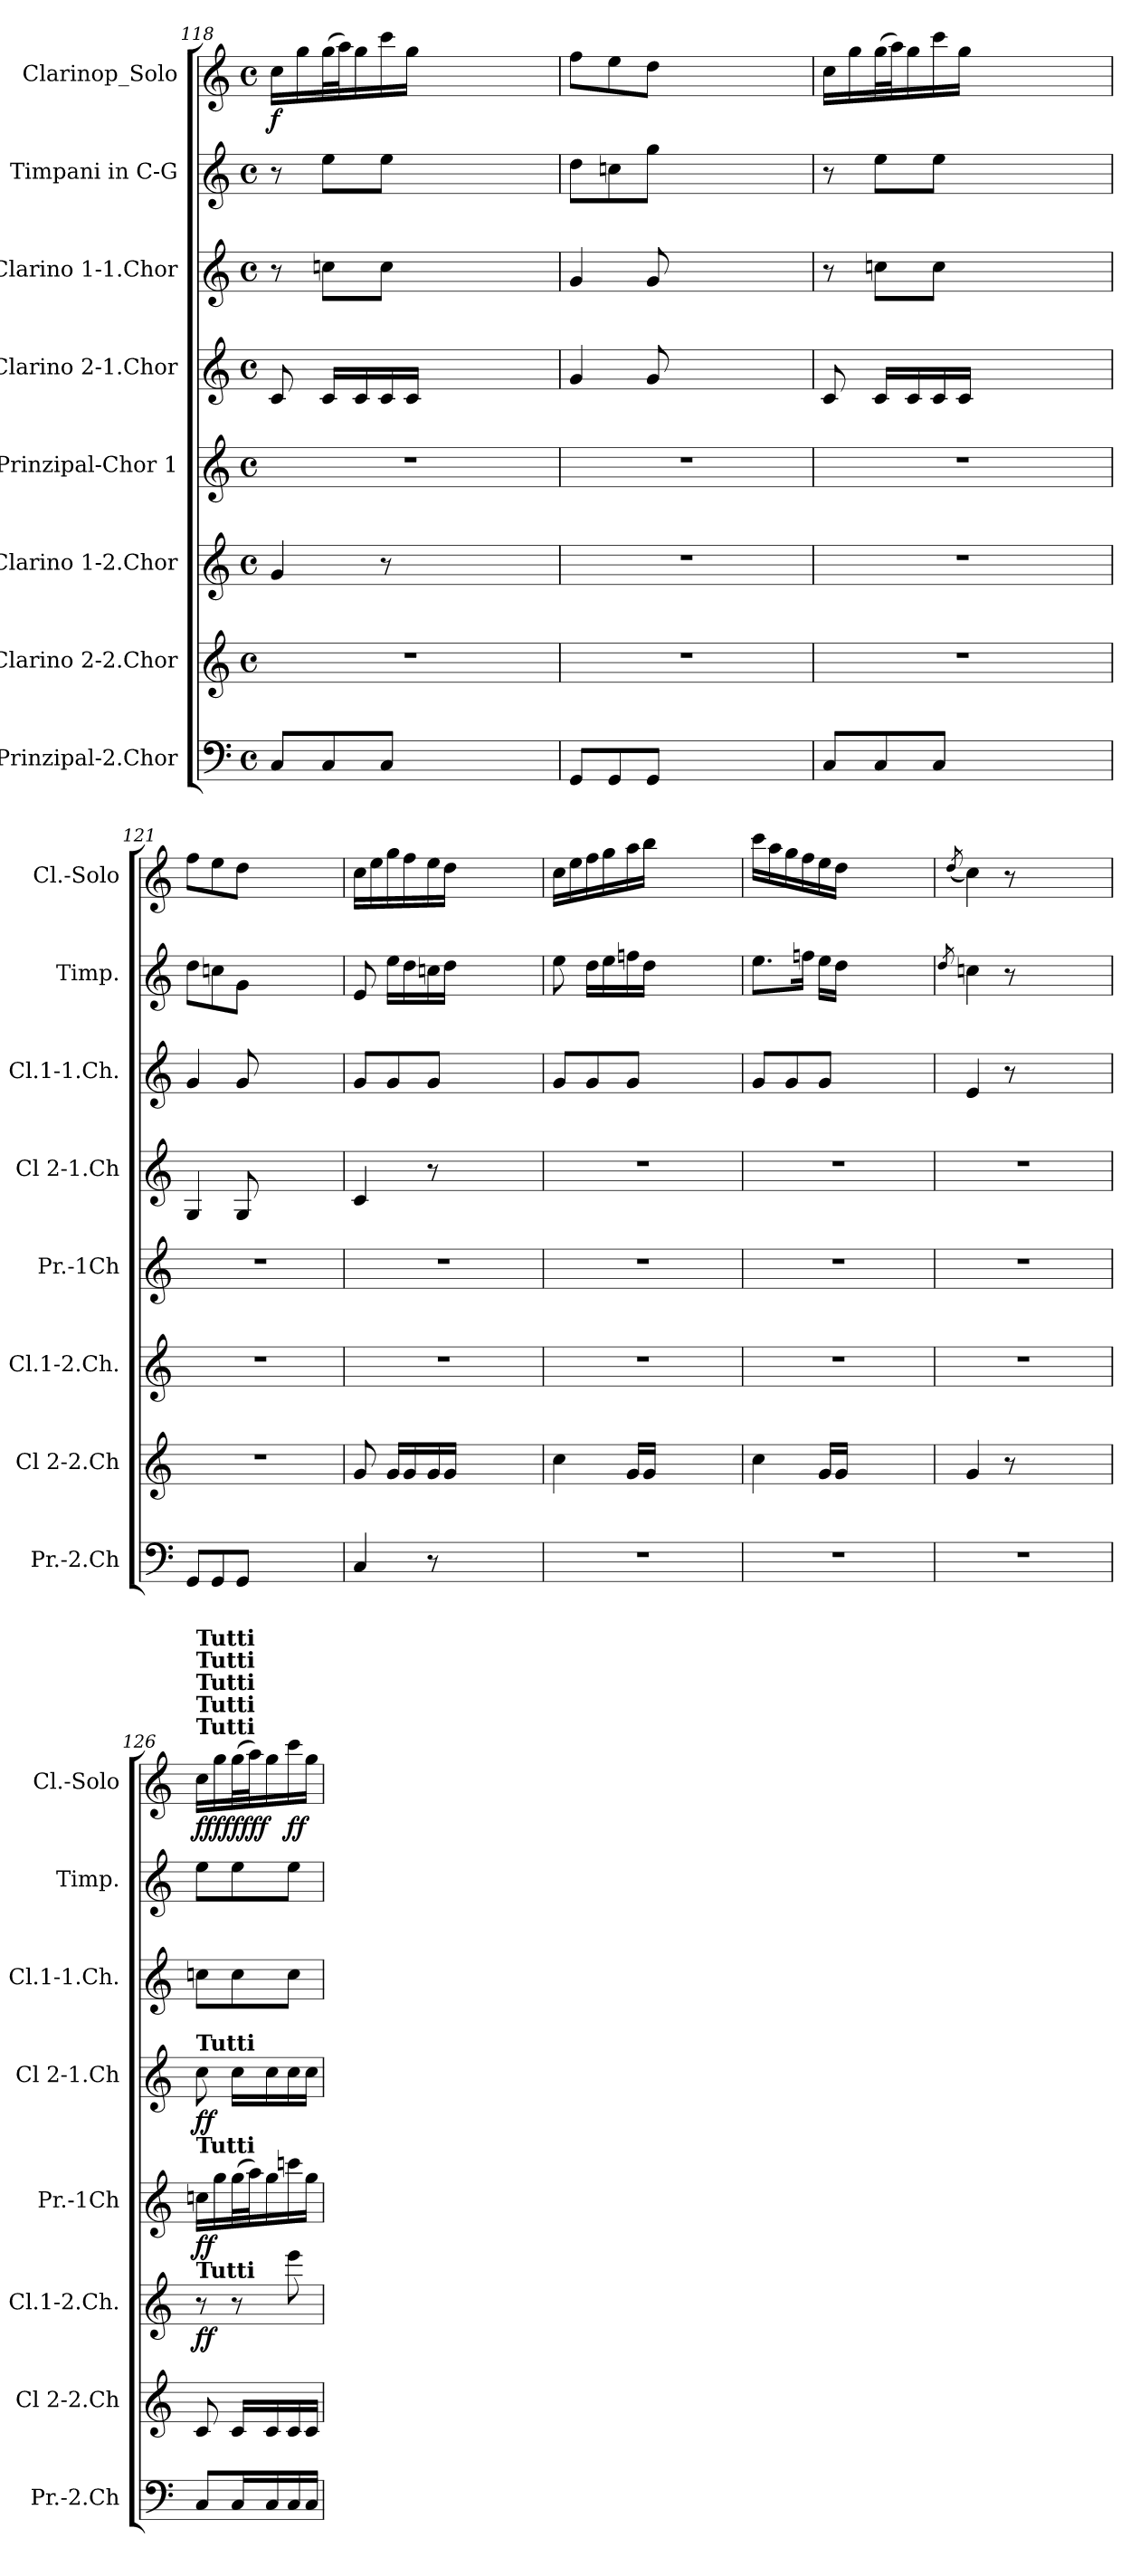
**kern	**kern	**kern	**dynam	**kern	**dynam	**kern	**dynam	**kern	**kern	**kern	**dynam
*part8	*part7	*part6	*part6	*part5	*part5	*part4	*part4	*part3	*part2	*part1	*part1
*staff8	*staff7	*staff6	*staff6	*staff5	*staff5	*staff4	*staff4	*staff3	*staff2	*staff1	*staff1
*I"Prinzipal-2.Chor	*I"Clarino 2-2.Chor	*I"Clarino 1-2.Chor	*	*I"Prinzipal-Chor 1	*	*I"Clarino 2-1.Chor	*	*I"Clarino 1-1.Chor	*I"Timpani in C-G	*I"Clarinop_Solo	*
*I'Pr.-2.Ch	*I'Cl 2-2.Ch	*I'Cl.1-2.Ch.	*	*I'Pr.-1Ch	*	*I'Cl 2-1.Ch	*	*I'Cl.1-1.Ch.	*I'Timp.	*I'Cl.-Solo	*
!!LO:LB:g=z
*clefF4	*clefG2	*clefG2	*	*clefG2	*	*clefG2	*	*clefG2	*clefG2	*clefG2	*
*	*	*ITrd1c2	*	*ITrd1c2	*	*	*	*ITrd1c2	*ITrd1c2	*	*
*M4/4	*M4/4	*M4/4	*	*M4/4	*	*M4/4	*	*M4/4	*M4/4	*M4/4	*
*met(c)	*met(c)	*met(c)	*	*met(c)	*	*met(c)	*	*met(c)	*met(c)	*met(c)	*
=118	=118	=118	=118	=118	=118	=118	=118	=118	=118	=118	=118
!	!	!	!	!	!	!	!	!	!	!	!LO:DY:b
8CL	1r	4f	.	1r	.	8c	.	8r	8r	16ccLL	f
.	.	.	.	.	.	.	.	.	.	16gg	.
8C	.	.	.	.	.	16cLL	.	8b-L	8ddL	(>32ggL	.
.	.	.	.	.	.	.	.	.	.	32aaJ)	.
.	.	.	.	.	.	16c	.	.	.	16gg	.
8CJ	.	8r	.	.	.	16c	.	8b-J	8ddJ	16ccc	.
.	.	.	.	.	.	16cJJ	.	.	.	16ggJJ	.
2ryy	.	2ryy	.	.	.	2ryy	.	2ryy	2ryy	2ryy	.
8ryy	.	8ryy	.	.	.	8ryy	.	8ryy	8ryy	8ryy	.
=119	=119	=119	=119	=119	=119	=119	=119	=119	=119	=119	=119
8GGL	1r	1r	.	1r	.	4g	.	4f	8ccL	8ffL	.
8GG	.	.	.	.	.	.	.	.	8b-	8ee	.
8GGJ	.	.	.	.	.	8g	.	8f	8ffJ	8ddJ	.
2ryy	.	.	.	.	.	2ryy	.	2ryy	2ryy	2ryy	.
8ryy	.	.	.	.	.	8ryy	.	8ryy	8ryy	8ryy	.
=120	=120	=120	=120	=120	=120	=120	=120	=120	=120	=120	=120
8CL	1r	1r	.	1r	.	8c	.	8r	8r	16ccLL	.
.	.	.	.	.	.	.	.	.	.	16gg	.
8C	.	.	.	.	.	16cLL	.	8b-L	8ddL	(>32ggL	.
.	.	.	.	.	.	.	.	.	.	32aaJ)	.
.	.	.	.	.	.	16c	.	.	.	16gg	.
8CJ	.	.	.	.	.	16c	.	8b-J	8ddJ	16ccc	.
.	.	.	.	.	.	16cJJ	.	.	.	16ggJJ	.
2ryy	.	.	.	.	.	2ryy	.	2ryy	2ryy	2ryy	.
8ryy	.	.	.	.	.	8ryy	.	8ryy	8ryy	8ryy	.
=121	=121	=121	=121	=121	=121	=121	=121	=121	=121	=121	=121
8GGL	1r	1r	.	1r	.	4G	.	4f	8ccL	8ffL	.
8GG	.	.	.	.	.	.	.	.	8b-	8ee	.
8GGJ	.	.	.	.	.	8G	.	8f	8fJ	8ddJ	.
2ryy	.	.	.	.	.	2ryy	.	2ryy	2ryy	2ryy	.
8ryy	.	.	.	.	.	8ryy	.	8ryy	8ryy	8ryy	.
!!LO:LB:g=z
=122	=122	=122	=122	=122	=122	=122	=122	=122	=122	=122	=122
4C	8g	1r	.	1r	.	4c	.	8fL	8d	16ccLL	.
.	.	.	.	.	.	.	.	.	.	16ee	.
.	16gLL	.	.	.	.	.	.	8f	16ddLL	16gg	.
.	16g	.	.	.	.	.	.	.	16cc	16ff	.
8r	16g	.	.	.	.	8r	.	8fJ	16b-	16ee	.
.	16gJJ	.	.	.	.	.	.	.	16ccJJ	16ddJJ	.
2ryy	2ryy	.	.	.	.	2ryy	.	2ryy	2ryy	2ryy	.
8ryy	8ryy	.	.	.	.	8ryy	.	8ryy	8ryy	8ryy	.
=123	=123	=123	=123	=123	=123	=123	=123	=123	=123	=123	=123
1r	4cc	1r	.	1r	.	1r	.	8fL	8dd	16ccLL	.
.	.	.	.	.	.	.	.	.	.	16ee	.
.	.	.	.	.	.	.	.	8f	16ccLL	16ff	.
.	.	.	.	.	.	.	.	.	16dd	16gg	.
.	16gLL	.	.	.	.	.	.	8fJ	16ee-	16aa	.
.	16gJJ	.	.	.	.	.	.	.	16ccJJ	16bbJJ	.
.	2ryy	.	.	.	.	.	.	2ryy	2ryy	2ryy	.
.	8ryy	.	.	.	.	.	.	8ryy	8ryy	8ryy	.
=124	=124	=124	=124	=124	=124	=124	=124	=124	=124	=124	=124
1r	4cc	1r	.	1r	.	1r	.	8fL	8.ddL	16cccLL	.
.	.	.	.	.	.	.	.	.	.	16aa	.
.	.	.	.	.	.	.	.	8f	.	16gg	.
.	.	.	.	.	.	.	.	.	16ee-Jk	16ff	.
.	16gLL	.	.	.	.	.	.	8fJ	16ddLL	16ee	.
.	16gJJ	.	.	.	.	.	.	.	16ccJJ	16ddJJ	.
.	2ryy	.	.	.	.	.	.	2ryy	2ryy	2ryy	.
.	8ryy	.	.	.	.	.	.	8ryy	8ryy	8ryy	.
=125	=125	=125	=125	=125	=125	=125	=125	=125	=125	=125	=125
.	.	.	.	.	.	.	.	.	8qcc	(>8qdd	.
1r	4g	1r	.	1r	.	1r	.	4d	4b-	4cc)	.
.	8r	.	.	.	.	.	.	8r	8r	8r	.
.	2ryy	.	.	.	.	.	.	2ryy	2ryy	2ryy	.
.	8ryy	.	.	.	.	.	.	8ryy	8ryy	8ryy	.
=126	=126	=126	=126	=126	=126	=126	=126	=126	=126	=126	=126
!	!	!	!	!	!	!	!	!	!	!LO:TX:a:B:t=Tutti	!
!	!	!	!	!	!	!	!	!	!	!LO:TX:a:B:t=Tutti	!
!	!	!	!	!	!	!	!	!	!	!LO:TX:a:B:t=Tutti	!
!	!	!	!	!	!	!	!	!	!	!LO:TX:a:B:t=Tutti	!
!	!	!	!	!	!	!	!	!	!	!LO:TX:a:B:t=Tutti	!
!	!	!	!	!	!	!LO:TX:a:B:t=Tutti	!	!	!	!	!
!	!	!	!	!LO:TX:a:B:t=Tutti	!	!	!	!	!	!	!
!	!	!LO:TX:a:B:t=Tutti	!	!	!	!	!	!	!	!	!
!	!	!	!LO:DY:b	!	!LO:DY:b	!	!LO:DY:b	!	!	!	!LO:DY:b
!	!	!	!	!	!	!	!	!	!	!	!LO:DY:n=1:b
!	!	!	!	!	!	!	!	!	!	!	!LO:DY:n=2:b
!	!	!	!	!	!	!	!	!	!	!	!LO:DY:n=3:b
8CL	8c	8r	ff	16b-LL	ff	8cc	ff	8b-L	8ddL	16ccLL	ff ff ff ff
.	.	.	.	16ff	.	.	.	.	.	16gg	.
16CL	16cLL	8r	.	(>32ffL	.	16ccLL	.	8b-	8dd	(>32ggL	.
.	.	.	.	32ggJ)	.	.	.	.	.	32aaJ)	.
16C	16c	.	.	16ff	.	16cc	.	.	.	16gg	.
!	!	!	!	!	!	!	!	!	!	!	!LO:DY:n=4:b
16C	16c	8ddd	.	16bb-	.	16cc	.	8b-J	8ddJ	16ccc	ff
16CJJ	16cJJ	.	.	16ffJJ	.	16ccJJ	.	.	.	16ggJJ	.
=	=	=	=	=	=	=	=	=	=	=	=
*-	*-	*-	*-	*-	*-	*-	*-	*-	*-	*-	*-
